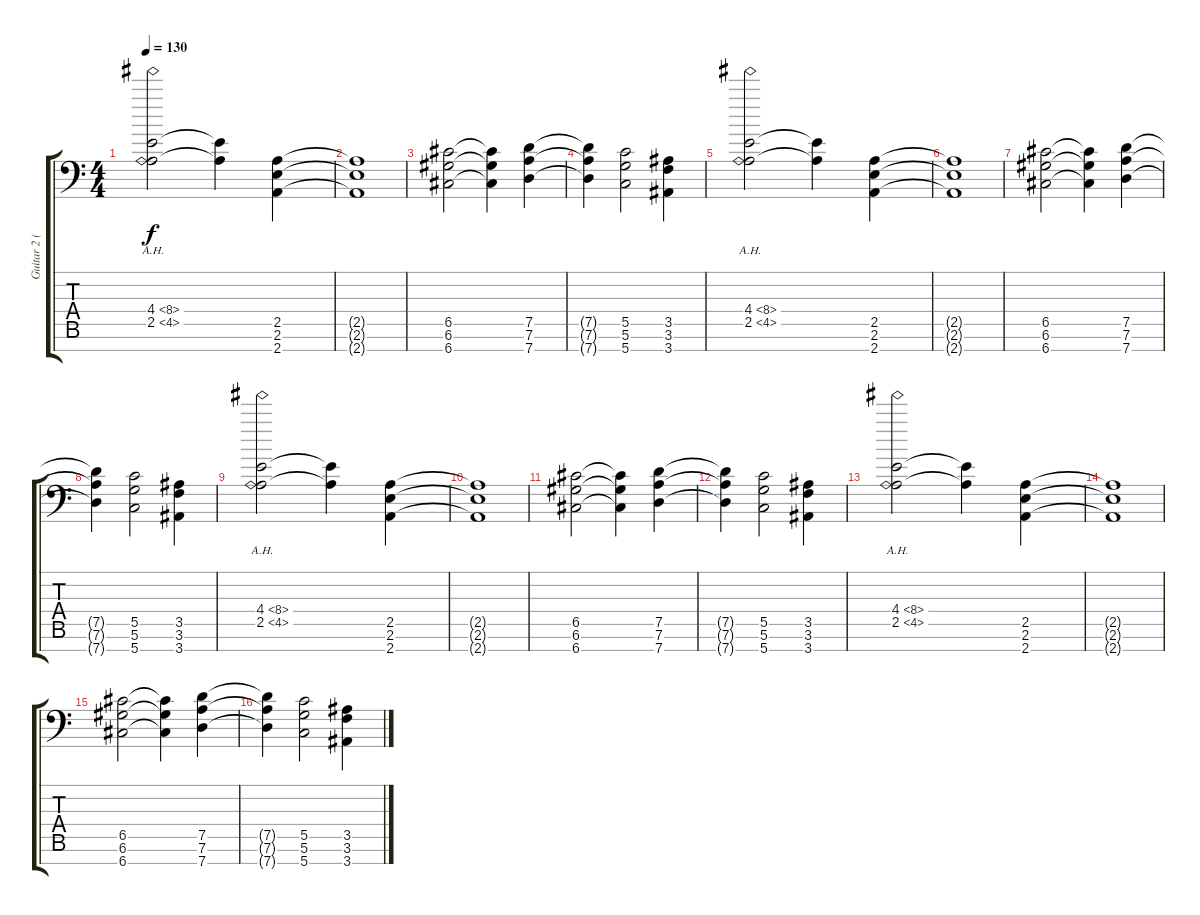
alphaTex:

\track ("Guitar 2 ( Heavy )" "Guitar 2 (") {instrument distortionguitar}
\staff {score tabs}
\tuning (D4 A3 F3 C3 G2 D2 G1) {hide}
\ts (4 4)
\tempo 130
\clef f4
\ks c
(4.4{ah 4} 2.5{ah 2}).2{dy f} (4.4{t} 2.5{t}).4 (2.5 2.6 2.7).4 |
(2.5{t} 2.6{t} 2.7{t}).1 |
(6.5 6.6 6.7).2 (6.5{t} 6.6{t} 6.7{t}).4 (7.5 7.6 7.7).4 |
(7.5{t} 7.6{t} 7.7{t}).4 (5.5 5.6 5.7).2 (3.5 3.6 3.7).4 |
(4.4{ah 4} 2.5{ah 2}).2 (4.4{t} 2.5{t}).4 (2.5 2.6 2.7).4 |
(2.5{t} 2.6{t} 2.7{t}).1 |
(6.5 6.6 6.7).2 (6.5{t} 6.6{t} 6.7{t}).4 (7.5 7.6 7.7).4 |
(7.5{t} 7.6{t} 7.7{t}).4 (5.5 5.6 5.7).2 (3.5 3.6 3.7).4 |
(4.4{ah 4} 2.5{ah 2}).2 (4.4{t} 2.5{t}).4 (2.5 2.6 2.7).4 |
(2.5{t} 2.6{t} 2.7{t}).1 |
(6.5 6.6 6.7).2 (6.5{t} 6.6{t} 6.7{t}).4 (7.5 7.6 7.7).4 |
(7.5{t} 7.6{t} 7.7{t}).4 (5.5 5.6 5.7).2 (3.5 3.6 3.7).4 |
(4.4{ah 4} 2.5{ah 2}).2 (4.4{t} 2.5{t}).4 (2.5 2.6 2.7).4 |
(2.5{t} 2.6{t} 2.7{t}).1 |
(6.5 6.6 6.7).2 (6.5{t} 6.6{t} 6.7{t}).4 (7.5 7.6 7.7).4 |
(7.5{t} 7.6{t} 7.7{t}).4 (5.5 5.6 5.7).2 (3.5 3.6 3.7).4
